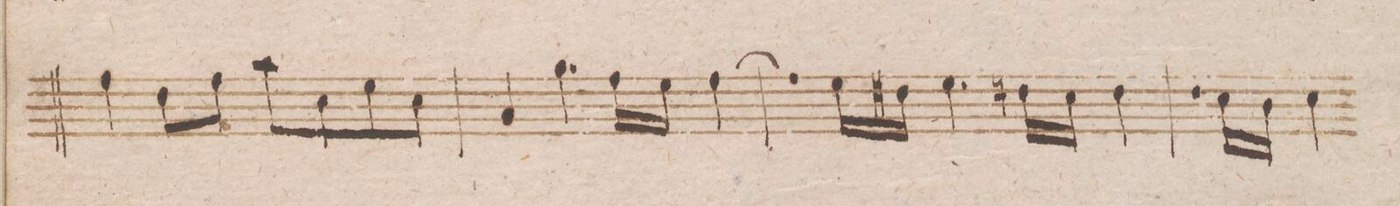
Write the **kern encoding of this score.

**kern	**dynam
*I"Violoncello et Baſso.	*
*clefF4	*
*k[b-]	*
*met(c)	*
*M4/4	*
4A\	.
8F\L	.
8A\J	.
8c\L	.
8E\	.
8G\	.
8E\J	.
=262	=262
4C/	.
4.B-\	.
16A\LL	.
16G\JJ	.
[4A\	.
=263	=263
8A\]	.
16G\LL	.
16F#X\JJ	.
4.G\	.
16Fn\LL	.
16E\JJ	.
4.F\	.
=264	=264
16E\LL	.
16D\JJ	.
4E\	.
*-	*-
